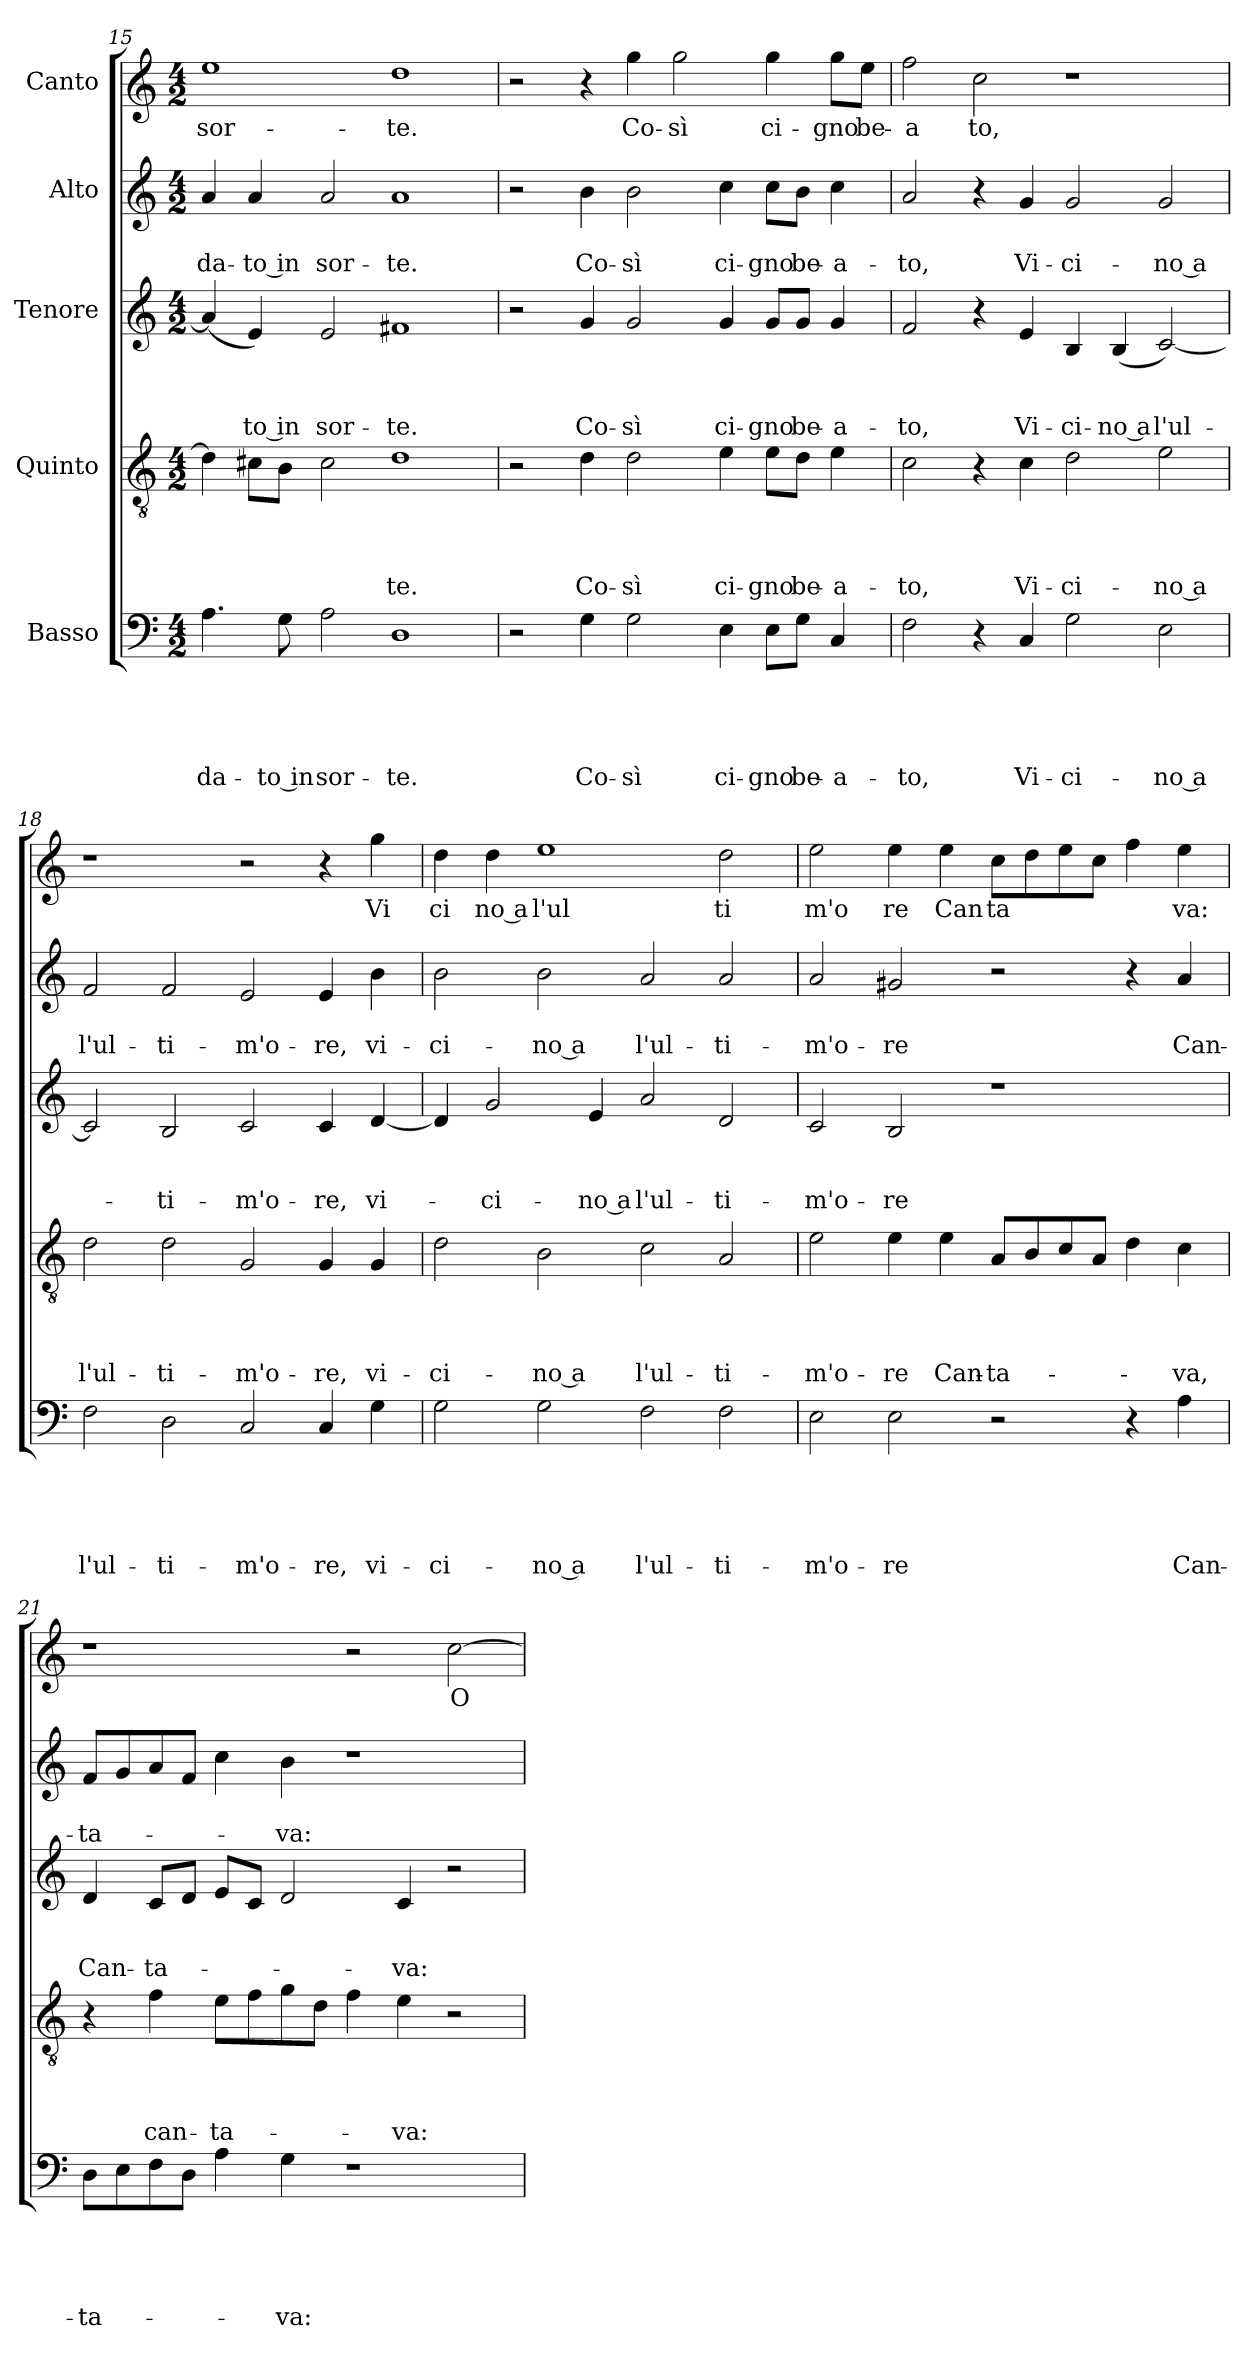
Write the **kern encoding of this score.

**kern	**text	**text	**text	**text	**text	**kern	**text	**text	**text	**text	**kern	**text	**text	**text	**kern	**text	**text	**kern	**text
*part5	*part5	*part5	*part5	*part5	*part5	*part4	*part4	*part4	*part4	*part4	*part3	*part3	*part3	*part3	*part2	*part2	*part2	*part1	*part1
*staff5	*staff5	*staff5	*staff5	*staff5	*staff5	*staff4	*staff4	*staff4	*staff4	*staff4	*staff3	*staff3	*staff3	*staff3	*staff2	*staff2	*staff2	*staff1	*staff1
*I"Basso	*	*	*	*	*	*I"Quinto	*	*	*	*	*I"Tenore	*	*	*	*I"Alto	*	*	*I"Canto	*
*clefF4	*	*	*	*	*	*clefGv2	*	*	*	*	*clefG2	*	*	*	*clefG2	*	*	*clefG2	*
*k[]	*	*	*	*	*	*k[]	*	*	*	*	*k[]	*	*	*	*k[]	*	*	*k[]	*
*C:	*	*	*	*	*	*C:	*	*	*	*	*C:	*	*	*	*C:	*	*	*C:	*
*M4/2	*	*	*	*	*	*M4/2	*	*	*	*	*M4/2	*	*	*	*M4/2	*	*	*M4/2	*
=15	=15	=15	=15	=15	=15	=15	=15	=15	=15	=15	=15	=15	=15	=15	=15	=15	=15	=15	=15
!	!	!	!	!	!LO:LY:b	!	!	!	!	!	!	!	!	!	!	!	!LO:LY:b	!	!LO:LY:b
4.A\	.	.	.	.	da-	4d\]	.	.	.	.	(4a/]	.	.	.	4a/	.	da-	1ee	sor-
!	!	!	!	!	!	!	!	!	!	!	!	!	!	!LO:LY:b:rj	!	!	!LO:LY:b:rj	!	!
.	.	.	.	.	.	8c#X\L	.	.	.	.	4e/)	.	.	-to in	4a/	.	-to in	.	.
!	!	!	!	!	!LO:LY:b:rj	!	!	!	!	!	!	!	!	!	!	!	!	!	!
8G\	.	.	.	.	-to in	8B\J	.	.	.	.	.	.	.	.	.	.	.	.	.
!	!	!	!	!	!LO:LY:b	!	!	!	!	!	!	!	!	!LO:LY:b	!	!	!LO:LY:b	!	!
2A\	.	.	.	.	sor-	2c#\	.	.	.	.	2e/	.	.	sor-	2a/	.	sor-	.	.
!	!	!	!	!	!LO:LY:b	!	!	!	!	!LO:LY:b	!	!	!	!LO:LY:b	!	!	!LO:LY:b	!	!LO:LY:b
1D	.	.	.	.	-te.	1d	.	.	.	-te.	1f#X	.	.	-te.	1a	.	-te.	1dd	-te.
=16	=16	=16	=16	=16	=16	=16	=16	=16	=16	=16	=16	=16	=16	=16	=16	=16	=16	=16	=16
2r	.	.	.	.	.	2r	.	.	.	.	2r	.	.	.	2r	.	.	2r	.
!	!	!	!	!	!LO:LY:b	!	!	!	!	!LO:LY:b	!	!	!	!LO:LY:b	!	!	!LO:LY:b	!	!
4G\	.	.	.	.	Co-	4d\	.	.	.	Co-	4g/	.	.	Co-	4b\	.	Co-	4r	.
!	!	!	!	!	!LO:LY:b	!	!	!	!	!LO:LY:b	!	!	!	!LO:LY:b	!	!	!LO:LY:b	!	!LO:LY:b
2G\	.	.	.	.	-sì	2d\	.	.	.	-sì	2g/	.	.	-sì	2b\	.	-sì	4gg\	Co-
!	!	!	!	!	!	!	!	!	!	!	!	!	!	!	!	!	!	!	!LO:LY:b
.	.	.	.	.	.	.	.	.	.	.	.	.	.	.	.	.	.	2gg\	-sì
!	!	!	!	!	!LO:LY:b	!	!	!	!	!LO:LY:b	!	!	!	!LO:LY:b	!	!	!LO:LY:b	!	!
4E\	.	.	.	.	ci-	4e\	.	.	.	ci-	4g/	.	.	ci-	4cc\	.	ci-	.	.
!	!	!	!	!	!LO:LY:b	!	!	!	!	!LO:LY:b	!	!	!	!LO:LY:b	!	!	!LO:LY:b	!	!LO:LY:b
8E\L	.	.	.	.	-gno	8e\L	.	.	.	-gno	8g/L	.	.	-gno	8cc\L	.	-gno	4gg\	ci-
!	!	!	!	!	!LO:LY:b	!	!	!	!	!LO:LY:b	!	!	!	!LO:LY:b	!	!	!LO:LY:b	!	!
8G\J	.	.	.	.	be-	8d\J	.	.	.	be-	8g/J	.	.	be-	8b\J	.	be-	.	.
!	!	!	!	!	!LO:LY:b	!	!	!	!	!LO:LY:b	!	!	!	!LO:LY:b	!	!	!LO:LY:b	!	!LO:LY:b
4C/	.	.	.	.	-a-	4e\	.	.	.	-a-	4g/	.	.	-a-	4cc\	.	-a-	8gg\L	-gno
!	!	!	!	!	!	!	!	!	!	!	!	!	!	!	!	!	!	!	!LO:LY:b
.	.	.	.	.	.	.	.	.	.	.	.	.	.	.	.	.	.	8ee\J	be-
!!LO:PB:g=z
=17	=17	=17	=17	=17	=17	=17	=17	=17	=17	=17	=17	=17	=17	=17	=17	=17	=17	=17	=17
!	!	!	!	!	!LO:LY:b	!	!	!	!	!LO:LY:b	!	!	!	!LO:LY:b	!	!	!LO:LY:b	!	!LO:LY:b
2F\	.	.	.	.	-to,	2c\	.	.	.	-to,	2f/	.	.	-to,	2a/	.	-to,	2ff\	-a
!	!	!	!	!	!	!	!	!	!	!	!	!	!	!	!	!	!	!	!LO:LY:b
4r	.	.	.	.	.	4r	.	.	.	.	4r	.	.	.	4r	.	.	2cc\	to,
!	!	!	!	!	!LO:LY:b	!	!	!	!	!LO:LY:b	!	!	!	!LO:LY:b	!	!	!LO:LY:b	!	!
4C/	.	.	.	.	Vi-	4c\	.	.	.	Vi-	4e/	.	.	Vi-	4g/	.	Vi-	.	.
!	!	!	!	!	!LO:LY:b	!	!	!	!	!LO:LY:b	!	!	!	!LO:LY:b	!	!	!LO:LY:b	!	!
2G\	.	.	.	.	-ci-	2d\	.	.	.	-ci-	4B/	.	.	-ci-	2g/	.	-ci-	1r	.
!	!	!	!	!	!	!	!	!	!	!	!	!	!	!LO:LY:b:rj	!	!	!	!	!
.	.	.	.	.	.	.	.	.	.	.	(<4B/	.	.	-no a	.	.	.	.	.
!	!	!	!	!	!LO:LY:b:rj	!	!	!	!	!LO:LY:b:rj	!	!	!	!LO:LY:b	!	!	!LO:LY:b:rj	!	!
2E\	.	.	.	.	-no a	2e\	.	.	.	-no a	[<2c/)	.	.	l'ul-	2g/	.	-no a	.	.
=18	=18	=18	=18	=18	=18	=18	=18	=18	=18	=18	=18	=18	=18	=18	=18	=18	=18	=18	=18
!	!	!	!	!	!LO:LY:b	!	!	!	!	!LO:LY:b	!	!	!	!	!	!	!LO:LY:b	!	!
2F\	.	.	.	.	l'ul-	2d\	.	.	.	l'ul-	2c/]	.	.	.	2f/	.	l'ul-	1r	.
!	!	!	!	!	!LO:LY:b	!	!	!	!	!LO:LY:b	!	!	!	!LO:LY:b	!	!	!LO:LY:b	!	!
2D\	.	.	.	.	-ti-	2d\	.	.	.	-ti-	2B/	.	.	-ti-	2f/	.	-ti-	.	.
!	!	!	!	!	!LO:LY:b	!	!	!	!	!LO:LY:b	!	!	!	!LO:LY:b	!	!	!LO:LY:b	!	!
2C/	.	.	.	.	-m'o-	2G/	.	.	.	-m'o-	2c/	.	.	-m'o-	2e/	.	-m'o-	2r	.
!	!	!	!	!	!LO:LY:b	!	!	!	!	!LO:LY:b	!	!	!	!LO:LY:b	!	!	!LO:LY:b	!	!
4C/	.	.	.	.	-re,	4G/	.	.	.	-re,	4c/	.	.	-re,	4e/	.	-re,	4r	.
!	!	!	!	!	!LO:LY:b	!	!	!	!	!LO:LY:b	!	!	!	!LO:LY:b	!	!	!LO:LY:b	!	!LO:LY:b
4G\	.	.	.	.	vi-	4G/	.	.	.	vi-	[<4d/	.	.	vi-	4b\	.	vi-	4gg\	Vi
=19	=19	=19	=19	=19	=19	=19	=19	=19	=19	=19	=19	=19	=19	=19	=19	=19	=19	=19	=19
!	!	!	!	!	!LO:LY:b	!	!	!	!	!LO:LY:b	!	!	!	!	!	!	!LO:LY:b	!	!LO:LY:b
2G\	.	.	.	.	-ci-	2d\	.	.	.	-ci-	4d/]	.	.	.	2b\	.	-ci-	4dd\	ci
!	!	!	!	!	!	!	!	!	!	!	!	!	!	!LO:LY:b	!	!	!	!	!LO:LY:b:rj
.	.	.	.	.	.	.	.	.	.	.	2g/	.	.	-ci-	.	.	.	4dd\	no a
!	!	!	!	!	!LO:LY:b:rj	!	!	!	!	!LO:LY:b:rj	!	!	!	!	!	!	!LO:LY:b:rj	!	!LO:LY:b
2G\	.	.	.	.	-no a	2B\	.	.	.	-no a	.	.	.	.	2b\	.	-no a	1ee	l'ul
!	!	!	!	!	!	!	!	!	!	!	!	!	!	!LO:LY:b:rj	!	!	!	!	!
.	.	.	.	.	.	.	.	.	.	.	4e/	.	.	-no a	.	.	.	.	.
!	!	!	!	!	!LO:LY:b	!	!	!	!	!LO:LY:b	!	!	!	!LO:LY:b	!	!	!LO:LY:b	!	!
2F\	.	.	.	.	l'ul-	2c\	.	.	.	l'ul-	2a/	.	.	l'ul-	2a/	.	l'ul-	.	.
!	!	!	!	!	!LO:LY:b	!	!	!	!	!LO:LY:b	!	!	!	!LO:LY:b	!	!	!LO:LY:b	!	!LO:LY:b
2F\	.	.	.	.	-ti-	2A/	.	.	.	-ti-	2d/	.	.	-ti-	2a/	.	-ti-	2dd\	ti
=20	=20	=20	=20	=20	=20	=20	=20	=20	=20	=20	=20	=20	=20	=20	=20	=20	=20	=20	=20
!	!	!	!	!	!LO:LY:b	!	!	!	!	!LO:LY:b	!	!	!	!LO:LY:b	!	!	!LO:LY:b	!	!LO:LY:b
2E\	.	.	.	.	-m'o-	2e\	.	.	.	-m'o-	2c/	.	.	-m'o-	2a/	.	-m'o-	2ee\	m'o
!	!	!	!	!	!LO:LY:b	!	!	!	!	!LO:LY:b	!	!	!	!LO:LY:b	!	!	!LO:LY:b	!	!LO:LY:b
2E\	.	.	.	.	-re	4e\	.	.	.	-re	2B/	.	.	-re	2g#X/	.	-re	4ee\	re
!	!	!	!	!	!	!	!	!	!	!LO:LY:b	!	!	!	!	!	!	!	!	!LO:LY:b
.	.	.	.	.	.	4e\	.	.	.	Can-	.	.	.	.	.	.	.	4ee\	Can
!	!	!	!	!	!	!	!	!	!	!LO:LY:b	!	!	!	!	!	!	!	!	!LO:LY:b
2r	.	.	.	.	.	8A/L	.	.	.	-ta-	1r	.	.	.	2r	.	.	8cc\L	ta
.	.	.	.	.	.	8B/	.	.	.	.	.	.	.	.	.	.	.	8dd\	.
.	.	.	.	.	.	8c/	.	.	.	.	.	.	.	.	.	.	.	8ee\	.
.	.	.	.	.	.	8A/J	.	.	.	.	.	.	.	.	.	.	.	8cc\J	.
4r	.	.	.	.	.	4d\	.	.	.	.	.	.	.	.	4r	.	.	4ff\	.
!	!	!	!	!	!LO:LY:b	!	!	!	!	!LO:LY:b	!	!	!	!	!	!	!LO:LY:b	!	!LO:LY:b
4A\	.	.	.	.	Can-	4c\	.	.	.	-va,	.	.	.	.	4a/	.	Can-	4ee\	va:
=21	=21	=21	=21	=21	=21	=21	=21	=21	=21	=21	=21	=21	=21	=21	=21	=21	=21	=21	=21
!	!	!	!	!	!LO:LY:b	!	!	!	!	!	!	!	!	!LO:LY:b	!	!	!LO:LY:b	!	!
8D\L	.	.	.	.	-ta-	4r	.	.	.	.	4d/	.	.	Can-	8f/L	.	-ta-	1r	.
8E\	.	.	.	.	.	.	.	.	.	.	.	.	.	.	8g/	.	.	.	.
!	!	!	!	!	!	!	!	!	!	!LO:LY:b	!	!	!	!LO:LY:b	!	!	!	!	!
8F\	.	.	.	.	.	4f\	.	.	.	can-	8c/L	.	.	-ta-	8a/	.	.	.	.
8D\J	.	.	.	.	.	.	.	.	.	.	8d/J	.	.	.	8f/J	.	.	.	.
!	!	!	!	!	!	!	!	!	!	!LO:LY:b	!	!	!	!	!	!	!	!	!
4A\	.	.	.	.	.	8e\L	.	.	.	-ta-	8e/L	.	.	.	4cc\	.	.	.	.
.	.	.	.	.	.	8f\	.	.	.	.	8c/J	.	.	.	.	.	.	.	.
!	!	!	!	!	!LO:LY:b	!	!	!	!	!	!	!	!	!	!	!	!LO:LY:b	!	!
4G\	.	.	.	.	-va:	8g\	.	.	.	.	2d/	.	.	.	4b\	.	-va:	.	.
.	.	.	.	.	.	8d\J	.	.	.	.	.	.	.	.	.	.	.	.	.
1r	.	.	.	.	.	4f\	.	.	.	.	.	.	.	.	1r	.	.	2r	.
!	!	!	!	!	!	!	!	!	!	!LO:LY:b	!	!	!	!LO:LY:b	!	!	!	!	!
.	.	.	.	.	.	4e\	.	.	.	-va:	4c/	.	.	-va:	.	.	.	.	.
!	!	!	!	!	!	!	!	!	!	!	!	!	!	!	!	!	!	!	!LO:LY:b
.	.	.	.	.	.	2r	.	.	.	.	2r	.	.	.	.	.	.	[<2cc\	O
=	=	=	=	=	=	=	=	=	=	=	=	=	=	=	=	=	=	=	=
*-	*-	*-	*-	*-	*-	*-	*-	*-	*-	*-	*-	*-	*-	*-	*-	*-	*-	*-	*-
